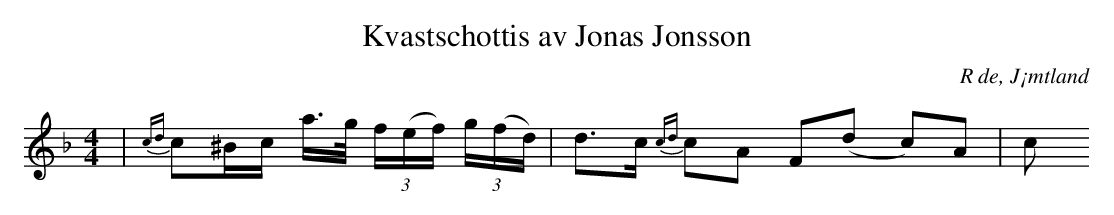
X:1
T:Kvastschottis av Jonas Jonsson
O:R de, J¡mtland
M:4/4
L:1/16
K:F
| {cd}c2^Bc a>g (3f(ef) (3g(fd) | d2>c2 {cd}c2A2 F2(d2- c2)A2 | c2
